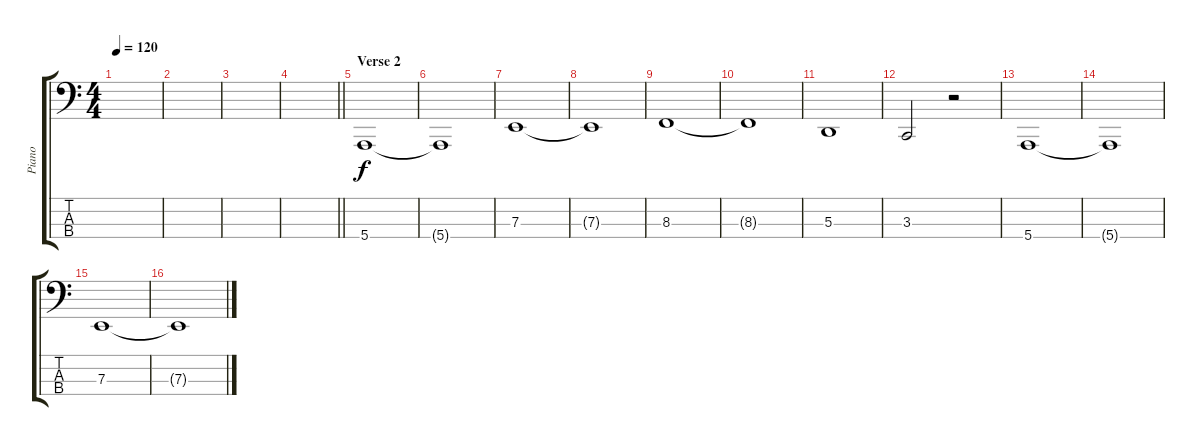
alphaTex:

\track ("Piano" "Piano") {instrument acousticgrandpiano}
\staff {score tabs}
\tuning (G2 D2 A1 E1) {hide}
\ts (4 4)
\tempo 120
\clef f4
\ks c
|
|
|
\barLineRight lightlight
|
\section ("" "Verse 2")
5.4.1 |
5.4{t}.1 |
7.3.1 |
7.3{t}.1 |
8.3.1 |
8.3{t}.1 |
5.3.1 |
3.3.2 r.2 |
5.4.1 |
5.4{t}.1 |
7.3.1 |
7.3{t}.1
